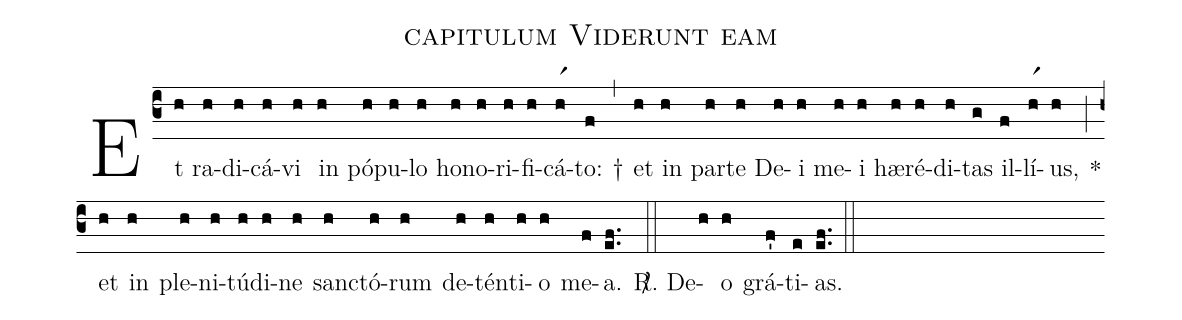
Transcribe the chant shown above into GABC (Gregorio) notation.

name: capitulum Viderunt eam;
%%
(c3)

Et(h) ra(h)di(h)cá(h)vi(h) in(h) pó(h)pu(h)lo(h)
ho(h)no(h)ri(h)fi(h)cá(hr1)to:(f) †(,)
et(h) in(h) par(h)te(h) De(h)i(h) me(h)i(h)
hæ(h)ré(h)di(h)tas(g) il(f)lí(hr1)us,(h) *(;)
et(h) in(h) ple(h)ni(h)tú(h)di(h)ne(h) sanc(h)tó(h)rum(h)
de(h)tén(h)ti(h)o(h) me(f)a.(e.f.) (::)

<sp>R/</sp>. De( h)o(h) grá(f')ti(e)as.(e.f.) (::)
